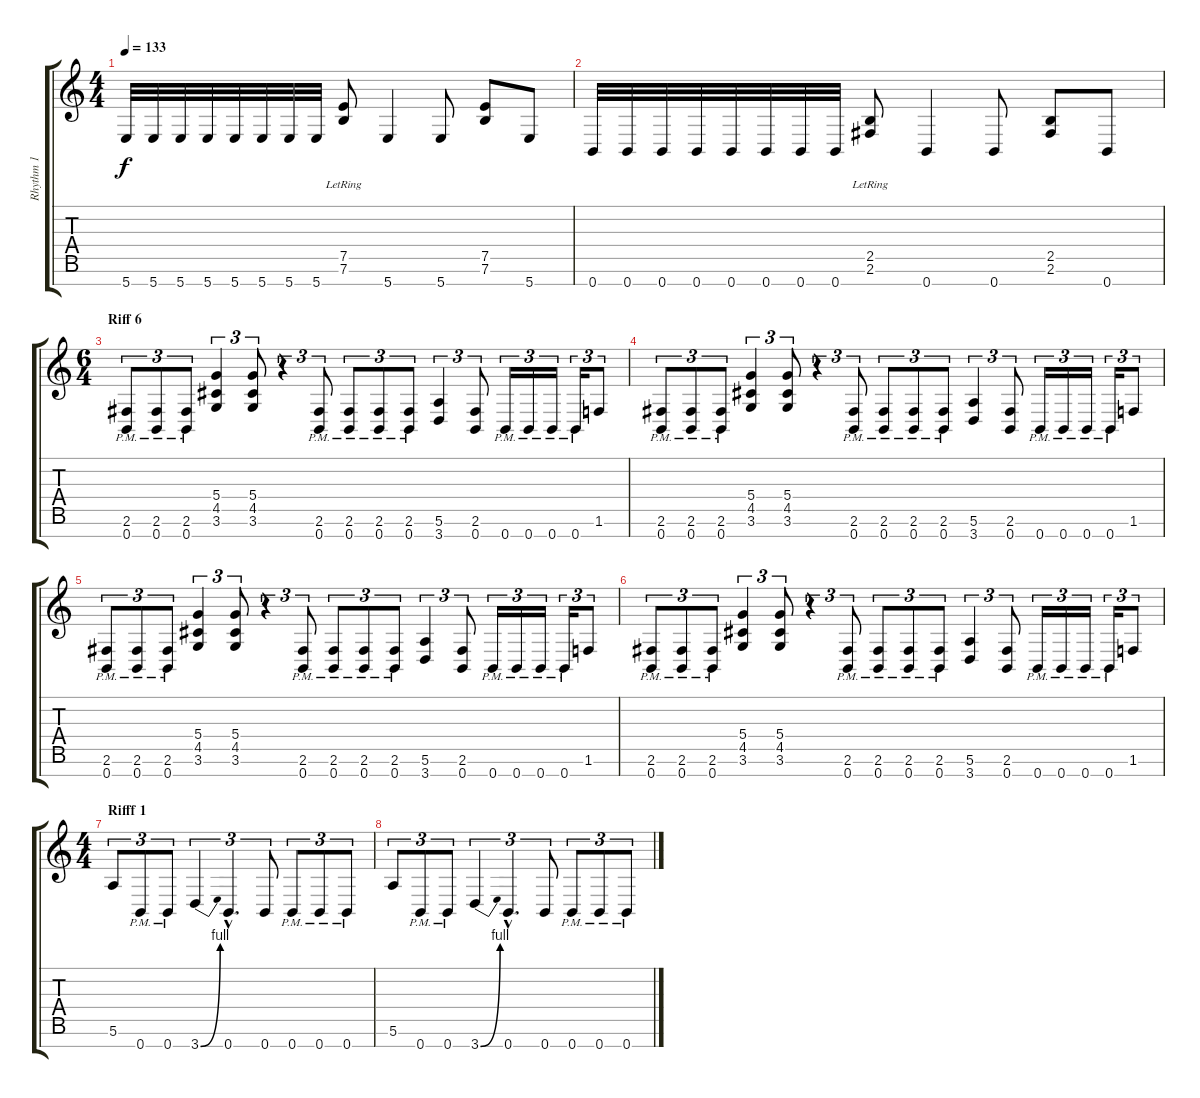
\track ("Rhythm 1" "Rhythm 1") {instrument distortionguitar}
\staff {score tabs}
\tuning (E4 B3 G3 D3 A2 E2 B1) {hide}
\ts (4 4)
\tempo 133
\clef g2
\ks c
5.7.32{dy f} 5.7.32 5.7.32 5.7.32 5.7.32 5.7.32 5.7.32 5.7.32 (7.5{lr} 7.6{lr}).8 5.7.4 5.7.8 (7.5 7.6).8 5.7.8 |
0.7.32 0.7.32 0.7.32 0.7.32 0.7.32 0.7.32 0.7.32 0.7.32 (2.5{lr} 2.6{lr}).8 0.7.4 0.7.8 (2.5 2.6).8 0.7.8 |
\ts (6 4)
\section ("" "Riff 6")
(2.6{pm} 0.7{pm}).8{tu (3 2)} (2.6{pm} 0.7{pm}).8{tu (3 2)} (2.6{pm} 0.7{pm}).8{tu (3 2)} (5.4 4.5 3.6).4{tu (3 2)} (5.4 4.5 3.6).8{tu (3 2)} r.4{tu (3 2)} (2.6{pm} 0.7{pm}).8{tu (3 2)} (2.6{pm} 0.7{pm}).8{tu (3 2)} (2.6{pm} 0.7{pm}).8{tu (3 2)} (2.6{pm} 0.7{pm}).8{tu (3 2)} (5.6 3.7).4{tu (3 2)} (2.6 0.7).8{tu (3 2)} 0.7{pm}.16{tu (3 2)} 0.7{pm}.16{tu (3 2)} 0.7{pm}.16{tu (3 2)} 0.7{pm}.16{tu (3 2)} 1.6.8{tu (3 2)} |
(2.6{pm} 0.7{pm}).8{tu (3 2)} (2.6{pm} 0.7{pm}).8{tu (3 2)} (2.6{pm} 0.7{pm}).8{tu (3 2)} (5.4 4.5 3.6).4{tu (3 2)} (5.4 4.5 3.6).8{tu (3 2)} r.4{tu (3 2)} (2.6{pm} 0.7{pm}).8{tu (3 2)} (2.6{pm} 0.7{pm}).8{tu (3 2)} (2.6{pm} 0.7{pm}).8{tu (3 2)} (2.6{pm} 0.7{pm}).8{tu (3 2)} (5.6 3.7).4{tu (3 2)} (2.6 0.7).8{tu (3 2)} 0.7{pm}.16{tu (3 2)} 0.7{pm}.16{tu (3 2)} 0.7{pm}.16{tu (3 2)} 0.7{pm}.16{tu (3 2)} 1.6.8{tu (3 2)} |
(2.6{pm} 0.7{pm}).8{tu (3 2)} (2.6{pm} 0.7{pm}).8{tu (3 2)} (2.6{pm} 0.7{pm}).8{tu (3 2)} (5.4 4.5 3.6).4{tu (3 2)} (5.4 4.5 3.6).8{tu (3 2)} r.4{tu (3 2)} (2.6{pm} 0.7{pm}).8{tu (3 2)} (2.6{pm} 0.7{pm}).8{tu (3 2)} (2.6{pm} 0.7{pm}).8{tu (3 2)} (2.6{pm} 0.7{pm}).8{tu (3 2)} (5.6 3.7).4{tu (3 2)} (2.6 0.7).8{tu (3 2)} 0.7{pm}.16{tu (3 2)} 0.7{pm}.16{tu (3 2)} 0.7{pm}.16{tu (3 2)} 0.7{pm}.16{tu (3 2)} 1.6.8{tu (3 2)} |
(2.6{pm} 0.7{pm}).8{tu (3 2)} (2.6{pm} 0.7{pm}).8{tu (3 2)} (2.6{pm} 0.7{pm}).8{tu (3 2)} (5.4 4.5 3.6).4{tu (3 2)} (5.4 4.5 3.6).8{tu (3 2)} r.4{tu (3 2)} (2.6{pm} 0.7{pm}).8{tu (3 2)} (2.6{pm} 0.7{pm}).8{tu (3 2)} (2.6{pm} 0.7{pm}).8{tu (3 2)} (2.6{pm} 0.7{pm}).8{tu (3 2)} (5.6 3.7).4{tu (3 2)} (2.6 0.7).8{tu (3 2)} 0.7{pm}.16{tu (3 2)} 0.7{pm}.16{tu (3 2)} 0.7{pm}.16{tu (3 2)} 0.7{pm}.16{tu (3 2)} 1.6.8{tu (3 2)} |
\ts (4 4)
\section ("" "Rifff 1")
5.6.8{tu (3 2)} 0.7{pm}.8{tu (3 2)} 0.7{pm}.8{tu (3 2)} 3.7{be (bend 0 0 60 4)}.4{tu (3 2)} 0.7{hac}.4{d tu (3 2)} 0.7.8{tu (3 2)} 0.7{pm}.8{tu (3 2)} 0.7{pm}.8{tu (3 2)} 0.7{pm}.8{tu (3 2)} |
5.6.8{tu (3 2)} 0.7{pm}.8{tu (3 2)} 0.7{pm}.8{tu (3 2)} 3.7{be (bend 0 0 60 4)}.4{tu (3 2)} 0.7{hac}.4{d tu (3 2)} 0.7.8{tu (3 2)} 0.7{pm}.8{tu (3 2)} 0.7{pm}.8{tu (3 2)} 0.7{pm}.8{tu (3 2)}
